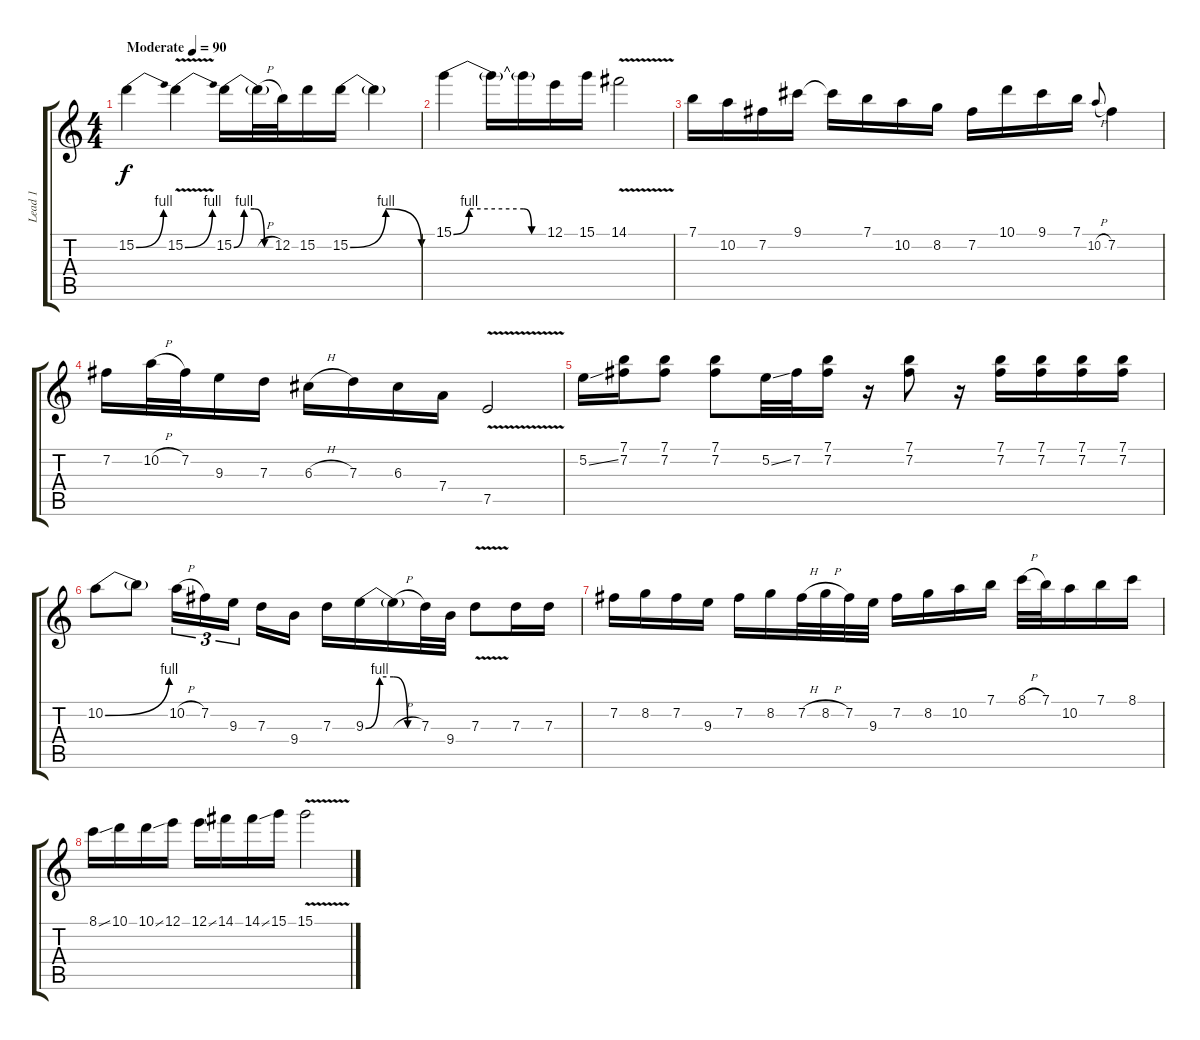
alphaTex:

\track ("Lead 1" "Lead 1") {instrument distortionguitar}
\staff {score tabs}
\tuning (E4 B3 G3 D3 A2 E2) {hide}
\ts (4 4)
\tempo (90 "Moderate")
\clef g2
\ks c
15.2{be (bend 0 0 60 4)}.4{dy f instrument distortionguitar} 15.2{be (bend 0 0 60 4) v}.4 15.2{be (custom 0 0 15 4 30 4 45 0 60 0)}.16 15.2{h t}.32 12.2.32 15.2.16 15.2{be (bendrelease 0 0 15 4 45 4 60 0)}.16 15.2{t}.4 |
15.1{be (custom 0 0 10 4 45 4 50 0 60 0)}.4 15.1{t}.16 15.1{t}.16 12.1.16 15.1.16 14.1{v}.2 |
7.1.16 10.2.16 7.2.16 9.1.16 9.1{t}.16 7.1.16 10.2.16 8.2.16 7.2.16 10.1.16 9.1.16 7.1.16 10.2{h}.8{gr onbeat} 7.2.4 |
7.2.16 10.2{h}.32 7.2.32 9.3.16 7.3.16 6.3{h}.16 7.3.16 6.3.16 7.4.16 7.5{v}.2 |
5.2{ss}.16 (7.1 7.2).16 (7.1 7.2).8 (7.1 7.2).8 5.2{ss}.32 7.2.32 (7.1 7.2).16 r.16 (7.1 7.2).8 r.16 (7.1 7.2).16 (7.1 7.2).16 (7.1 7.2).16 (7.1 7.2).16 |
10.2{be (bend 0 0 60 4)}.8 10.2{t}.8 10.2{h}.16{tu (3 2)} 7.2.16{tu (3 2)} 9.3.16{tu (3 2)} 7.3.16 9.4.16 7.3.16 9.3{be (custom 0 0 15 4 30 4 45 0 60 0)}.16 9.3{h t}.16 7.3.32 9.4.32 7.3{v}.8 7.3.16 7.3.16 |
7.2.16 8.2.16 7.2.16 9.3.16 7.2.16 8.2.16 7.2{h}.32 8.2{h}.32 7.2.32 9.3.32 7.2.16 8.2.16 10.2.16 7.1.16 8.1{h}.32 7.1.32 10.2.16 7.1.16 8.1.16 |
8.1{ss}.16 10.1.16 10.1{ss}.16 12.1.16 12.1{ss}.16 14.1.16 14.1{ss}.16 15.1.16 15.1{v}.2
